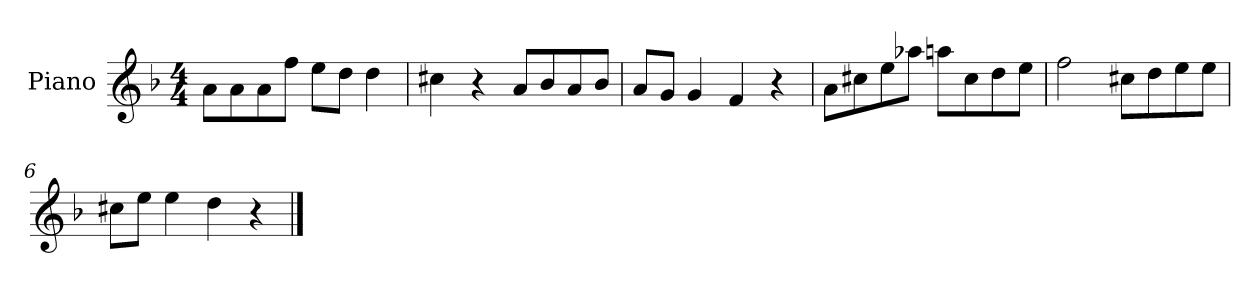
**kern
*part1
*staff1
*I"Piano
*I'P-no
*clefG2
*k[b-]
*M4/4
*MM90
=1
8a\L
8a\
8a\
8ff\J
8ee\L
8dd\J
4dd\
=2
4cc#X\
4r
8a/L
8b-/
8a/
8b-/J
=3
8a/L
8g/J
4g/
4f/
4r
=4
8a\L
8cc#X\
8ee\
8aa-X\J
8aan\L
8cc#\
8dd\
8ee\J
=5
2ff\
8cc#X\L
8dd\
8ee\
8ee\J
!!LO:LB:g=z
=6
8cc#X\L
8ee\J
4ee\
4dd\
4r
==
*-
